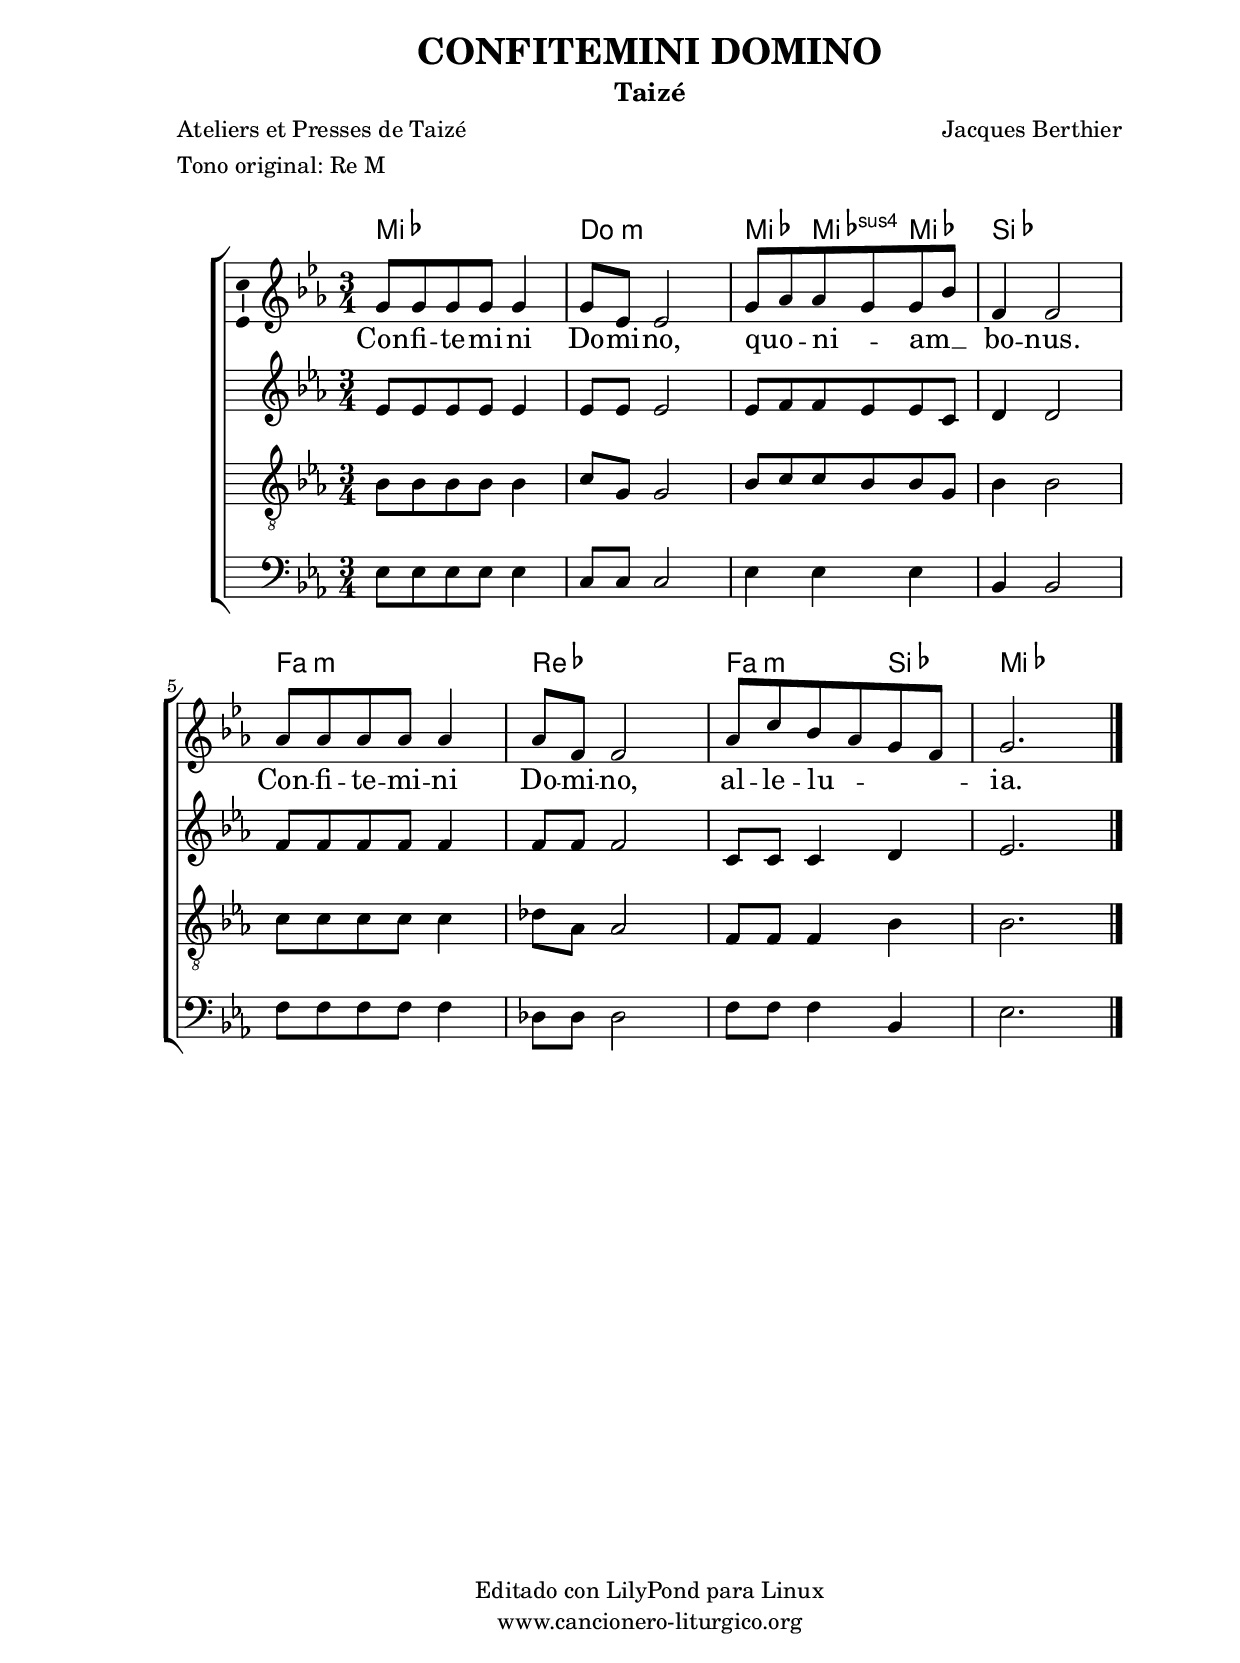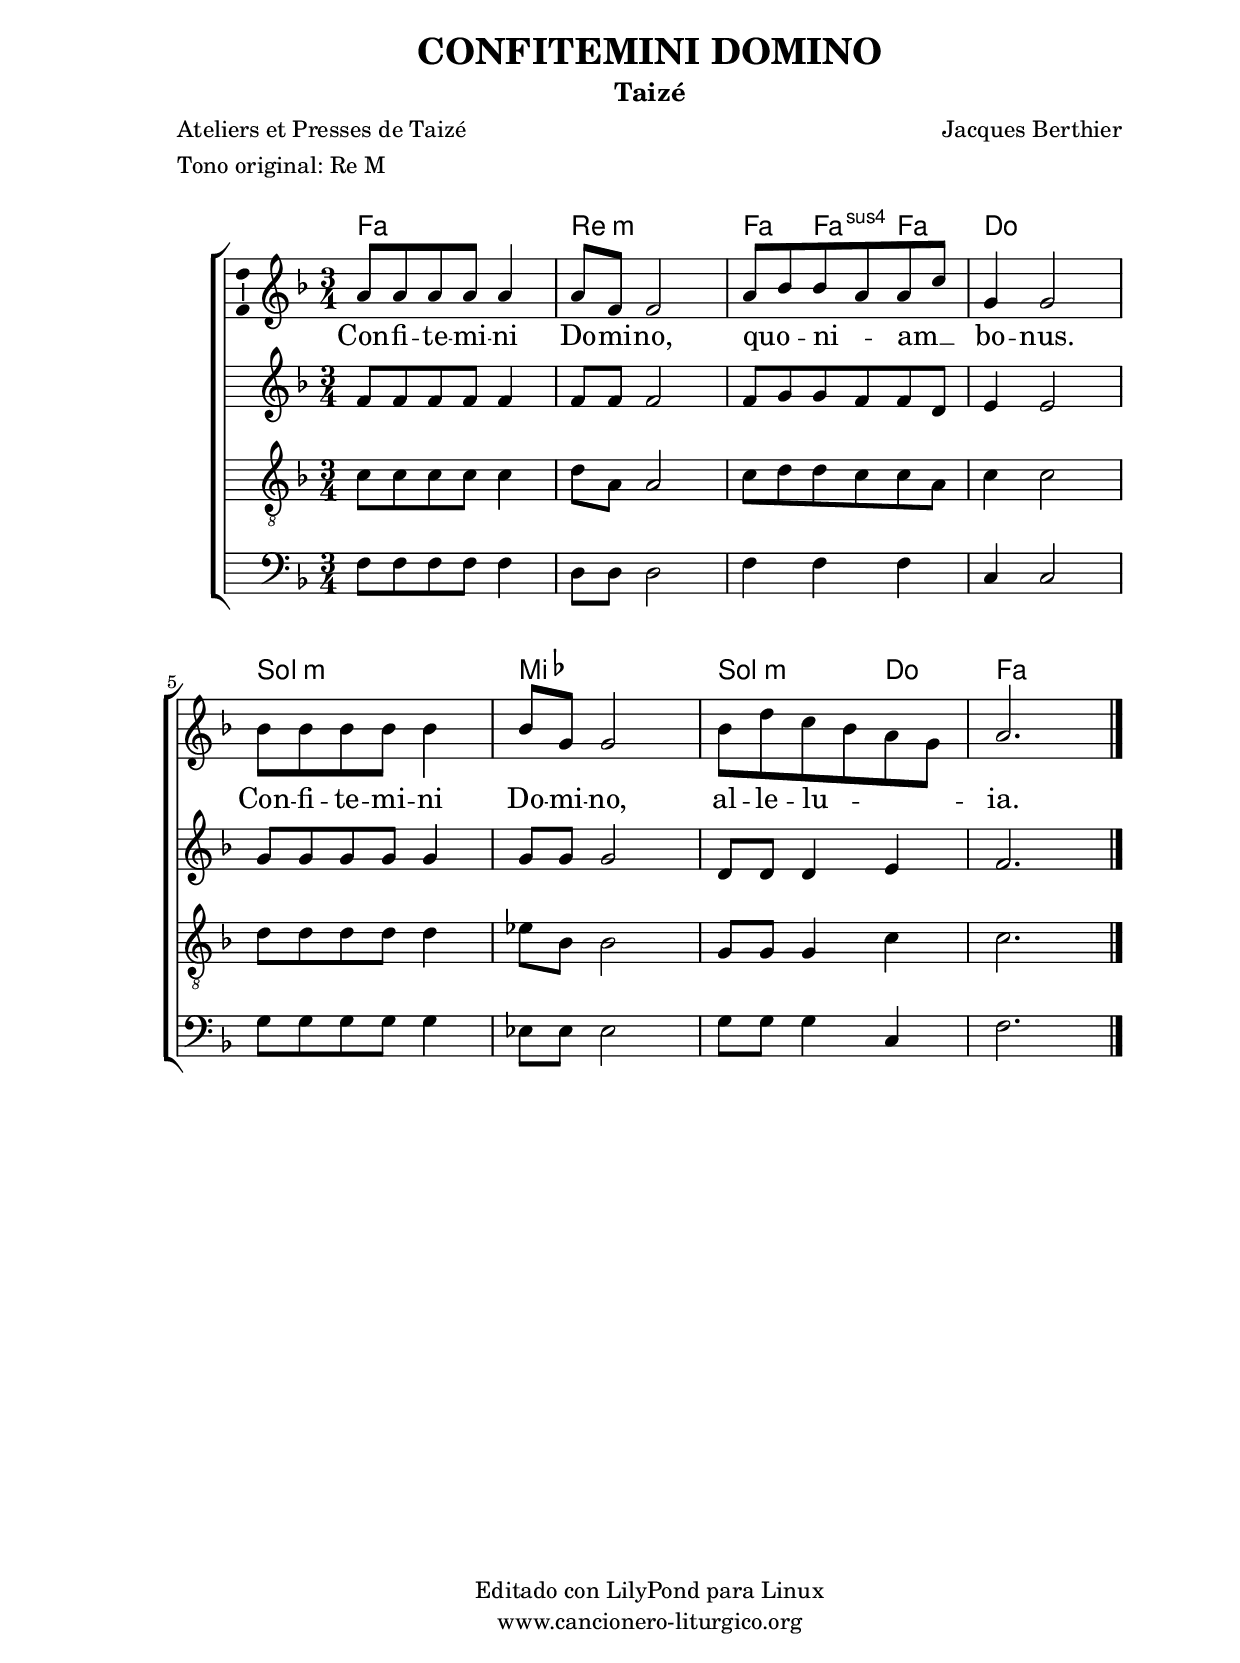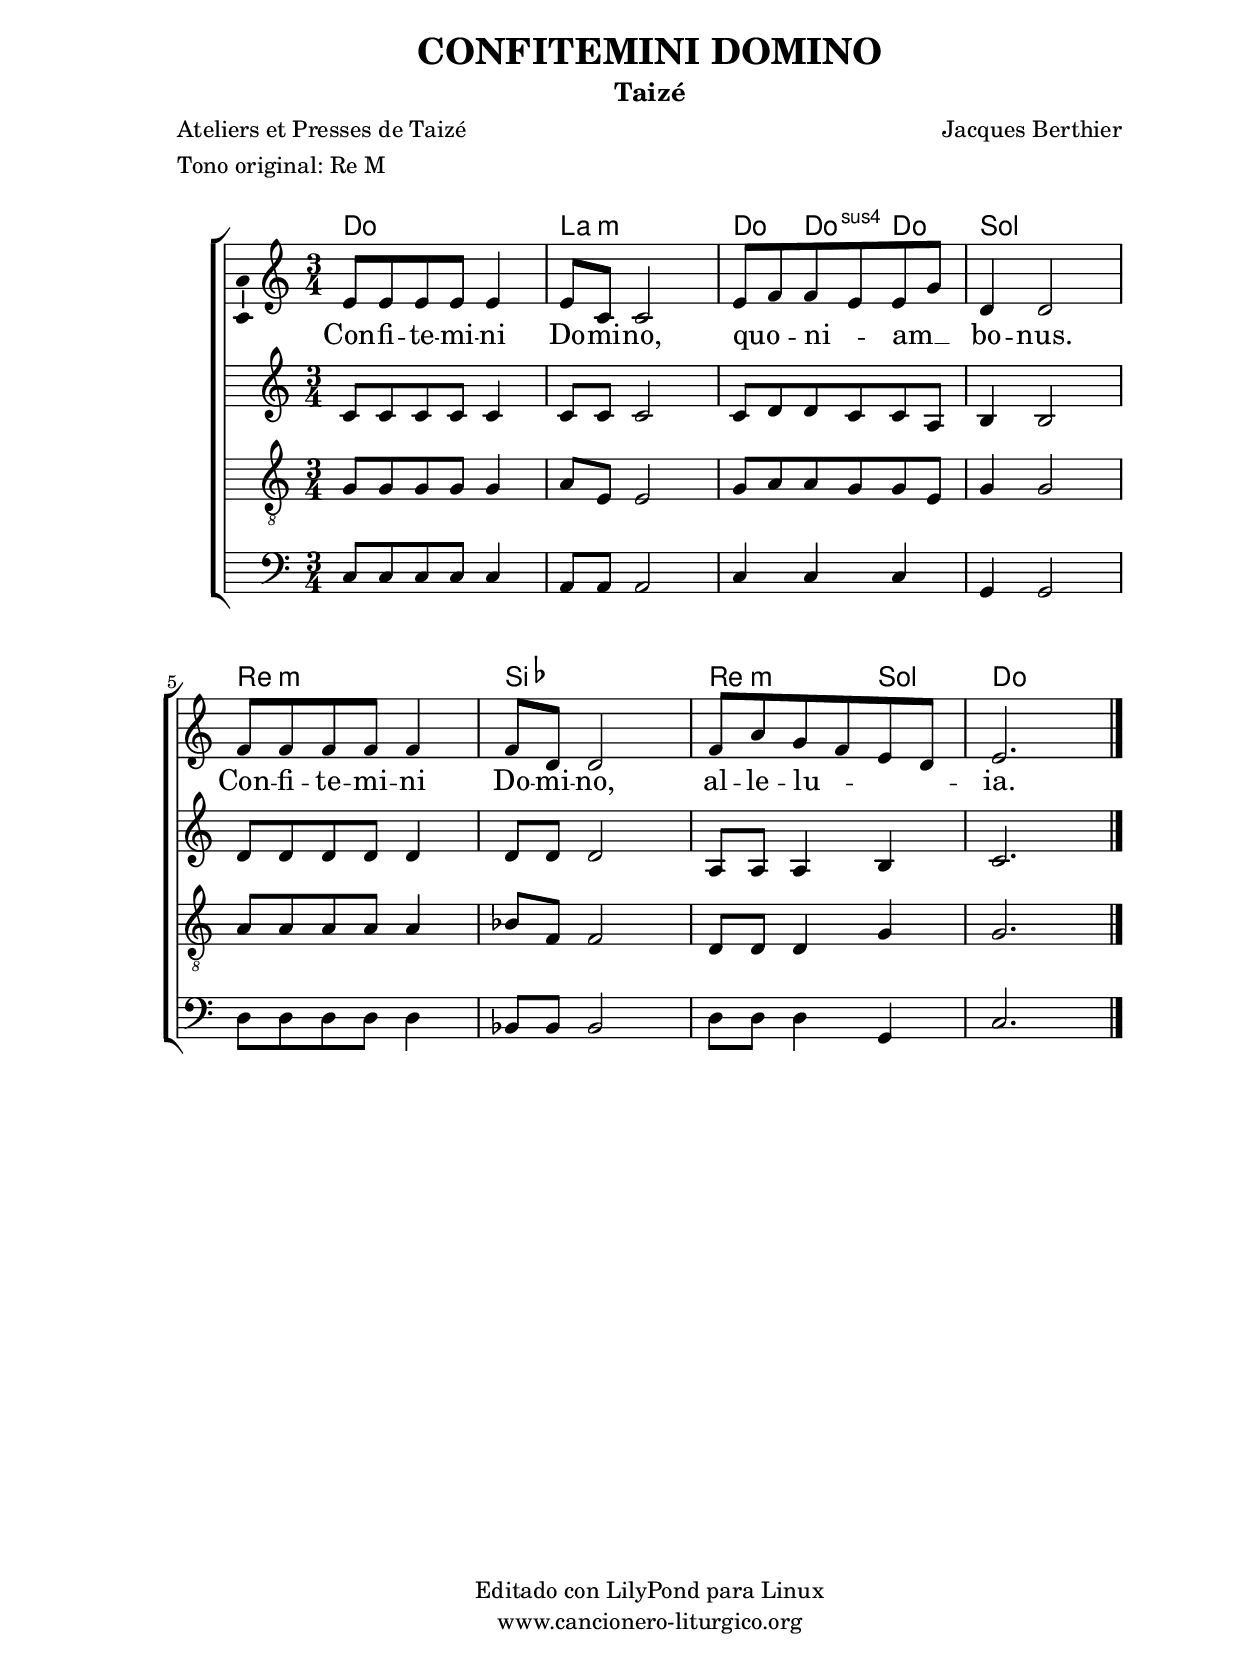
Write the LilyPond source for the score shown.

%
%para convertir .midi en .wav:
%timidity filename.midi -Ow -o finename.wav
%
%
%Para convertir de .wav a .mp3:
%lame -h -m j filename.wav
%
%
%para escuchar el midi:
%timidity nombrefichero.midi
%


%versión de lilypond para la que se ha escrito esta partitura:
\version "2.16.0"

	%Tamaño papel
	#(set-default-paper-size "a4")
	%Tamaño partitura
	#(set-global-staff-size 20)
	%No responde al pulsar sobre una nota
	#(ly:set-option 'point-and-click #f)

%parámetros del encabezamiento:
\header {
	title = "CONFITEMINI DOMINO"
	subtitle = "Taizé"
	composer = "Jacques Berthier"
	poet = "Ateliers et Presses de Taizé"
	meter = "Tono original: Re M"
	arranger = ""
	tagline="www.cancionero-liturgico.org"
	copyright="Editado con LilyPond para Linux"
	}

%parámetros asociados al papel:
\paper  {
	oddHeaderMarkup = \markup {\fill-line { \on-the-fly #not-first-page \fromproperty #'header:title \on-the-fly #not-first-page \fromproperty #'header:composer }}
	evenHeaderMarkup = \markup {\fill-line { \fromproperty #'header:composer \fromproperty #'header:title }}
	#(set-paper-size "a4")
	print-page-number = ##f
	first-page-number = 1
	print-first-page-number = ##f
%	head-separation = 3.0 \cm
	top-margin = 2.0 \cm
	bottom-margin = 0.5\cm
%%%	bottom-margin = -2.0\cm
	left-margin = 3.0 \cm
	line-width = 16.0 \cm 
	indent = 8\mm
	interscoreline = 2.\mm
	between-system-space = 15\mm
%	para que las partituras no llenen la hoja:
	ragged-bottom = ##t
%	idem para la última hoja:
	ragged-last-bottom = ##f
%	para que las partituras llenen el ancho del papel:
	ragged-last = ##f
	after-title-space = 2.5 \cm
%page-count=1
%system-count=8

	%Flexible Vertical Spacing
%	markup-markup-spacing =
%	#'((basic-distance . 15) (minimum-distance . 15) (padding . 3))
	markup-system-spacing =
	#'((basic-distance . 15) (minimum-distance . 15) (padding . 3))
	system-system-spacing =
	#'((basic-distance . 15) (minimum-distance . 15) (padding . 3))
	score-system-spacing =
	#'((basic-distance . 15) (minimum-distance . 15) (padding . 5))
%	top-system-spacing = % header
%	#'((basic-distance . 8) (minimum-distance . 0) (padding . 0))
%	top-markup-spacing =
%	#'((basic-distance . 20) (minimum-distance . 20) (padding . 0))
	last-bottom-spacing = % footer
	#'((basic-distance . 5) (minimum-distance . 5) (padding . 0))
%	score-markup-spacing =
%	#'((basic-distance . 16) (minimum-distance . 13) (padding . 0))

	}


%parámetros que afectan a toda la partitura:
global =  {
	%clave de sol (G):
	\clef G
	%armadura:
	\transpose d ees
	\key d \major
	\tempo 4=66
	\set Score.tempoHideNote = ##t
	}


acordes = {
	\italianChords
	\chordmode {
	\transpose d ees
{

%d2. b:m d a:7 e:m c e2:m a4:7 d2.
d2. b:m d4 d:sus4 d a2. e:m c e2:m a4 d2.

	}
	}
}

melodia = 

	\transpose d ees
{
	\relative c'{
	\time 3/4

fis8 fis fis fis fis4
fis8 d d2
fis8 g g fis fis a
e4 e2
g8 g g g g4
g8 e e2
g8 b a g fis e
fis2.

\bar "|."
	}
	}

melodiados = 

	\transpose d ees
{
	\relative c'{
	\time 3/4

d8 d d d d4
d8 d d2
d8 e e d d b
cis4 cis2
e8 e e e e4
e8 e e2
b8 b b4 cis
d2.

\bar "|."
	}
	}

melodiatres = 

	\transpose d ees
{
	\relative c'{
	\time 3/4

\clef "G_8"
%\clef F

a8 a a a a4
b8 fis fis2
a8 b b a a fis
a4 a2
b8 b b b b4
c8 g g2
e8 e e4 a
a2.

\bar "|."
	}
	}

melodiacuatro = 

	\transpose d ees
{
	\relative c{
	\time 3/4

d8 d d d d4
b8 b b2
d4 d d
a4 a2
e'8 e e e e4
c8 c c2
e8 e e4 a,
d2.

\bar "|."
	}
	}

texto = \lyricmode {
Con -- fi -- te -- mi -- ni Do -- mi -- no,
quo -- _ ni -- _ am __ _ bo -- nus.
Con -- fi -- te -- mi -- ni Do -- mi -- no,
al -- le -- lu -- _ _ _ ia.
	}


acordesStaff = \context ChordNames = acordesStaff <<
	\set chordChanges = ##t
	\acordes
	>>


vozStaff = \context Voice = vozStaff
\with {\consists "Ambitus_engraver"}
<<
%	\set Staff.instrumentName = ""
%	\set Staff.shortInstrumentName = ""
%	\set Staff.midiInstrument = #"clarinet"
%	\set Staff.midiInstrument = #"cello"
%	\set Staff.midiInstrument = #"flute"
	\set Staff.midiInstrument = #"electric guitar (jazz)"
%	\set Staff.midiInstrument = #"english horn"
%	\set Staff.midiInstrument = #"violin"
%	\set Staff.midiInstrument = #"glockenspiel"
	\set Staff.midiMinimumVolume = #0.7
	\set Staff.midiMaximumVolume = #0.9
	\global
	\melodia
	>>

vozdosStaff = \context Voice = vozdosStaff
<<
	\set Staff.instrumentName = ""
	\set Staff.shortInstrumentName = ""
	\override Staff.StaffSymbol #'staff-space = #(magstep -0.35)
	\set Staff.midiInstrument = #"flute"
	\set Staff.midiMinimumVolume = #0.7
	\set Staff.midiMaximumVolume = #0.9
	\global
	\melodiados
	>>

voztresStaff = \context Voice = voztresStaff
<<
	\set Staff.instrumentName = ""
	\set Staff.shortInstrumentName = ""
	\override Staff.StaffSymbol #'staff-space = #(magstep -0.35)
	\set Staff.midiInstrument = #"flute"
	\set Staff.midiMinimumVolume = #0.7
	\set Staff.midiMaximumVolume = #0.9
	\global
%%%	%Cambio a clave de fa (F):
%%%	\clef F
	\melodiatres
	>>

vozcuatroStaff = \context Voice = vozcuatroStaff
<<
	\set Staff.instrumentName = ""
	\set Staff.shortInstrumentName = ""
	\override Staff.StaffSymbol #'staff-space = #(magstep -0.35)
	\set Staff.midiInstrument = #"flute"
	\set Staff.midiMinimumVolume = #0.7
	\set Staff.midiMaximumVolume = #0.9
	\global
	%Cambio a clave de fa (F):
	\clef F
	\melodiacuatro
	>>

textoStaff = \context Lyrics = textoStaff <<
	\lyricsto vozStaff \texto
	>>

\book {
	\score {
		\context ChoirStaff {
%			\override StaffGroup.SystemStartBracket #'collapse-height = #1
%			\override Score.SystemStartBar #'collapse-height = #1
			<<
			\acordesStaff
			\vozStaff
			\textoStaff
			\vozdosStaff
			\voztresStaff
			\vozcuatroStaff
			>>
			}
		\layout {
	    		\context {
				\Lyrics
				\override LyricText #'font-size = #2
				}
	   		 \context {
				\Score
				\override StaffSymbol #'staff-space = #(magstep +3)
				}
			}
		}
	\score {
		\unfoldRepeats
		\context ChoirStaff {
			<<
			\acordesStaff
			\vozStaff
			\vozdosStaff
			\voztresStaff
			\vozcuatroStaff
			>>
			}
		\midi {
	  		\context {
	  			\Score
				tempoWholesPerMinute = #(ly:make-moment 70 4)
				}
			}
		}
	}



#(define output-suffix "C")
\book {
	\score {
		\context ChoirStaff {
%			\override StaffGroup.SystemStartBracket #'collapse-height = #1
%			\override Score.SystemStartBar #'collapse-height = #1
\transpose c d
			<<
			\acordesStaff
			\vozStaff
			\textoStaff
			\vozdosStaff
			\voztresStaff
			\vozcuatroStaff
			>>
			}
		\layout {
	    		\context {
				\Lyrics
				\override LyricText #'font-size = #2
				}
	   		 \context {
				\Score
				\override StaffSymbol #'staff-space = #(magstep +3)
				}
			}
		}
	}

#(define output-suffix "S")
\book {
	\score {
		\context ChoirStaff {
%			\override StaffGroup.SystemStartBracket #'collapse-height = #1
%			\override Score.SystemStartBar #'collapse-height = #1
\transpose c a,
			<<
			\acordesStaff
			\vozStaff
			\textoStaff
			\vozdosStaff
			\voztresStaff
			\vozcuatroStaff
			>>
			}
		\layout {
	    		\context {
				\Lyrics
				\override LyricText #'font-size = #2
				}
	   		 \context {
				\Score
				\override StaffSymbol #'staff-space = #(magstep +3)
				}
			}
		}
	}


